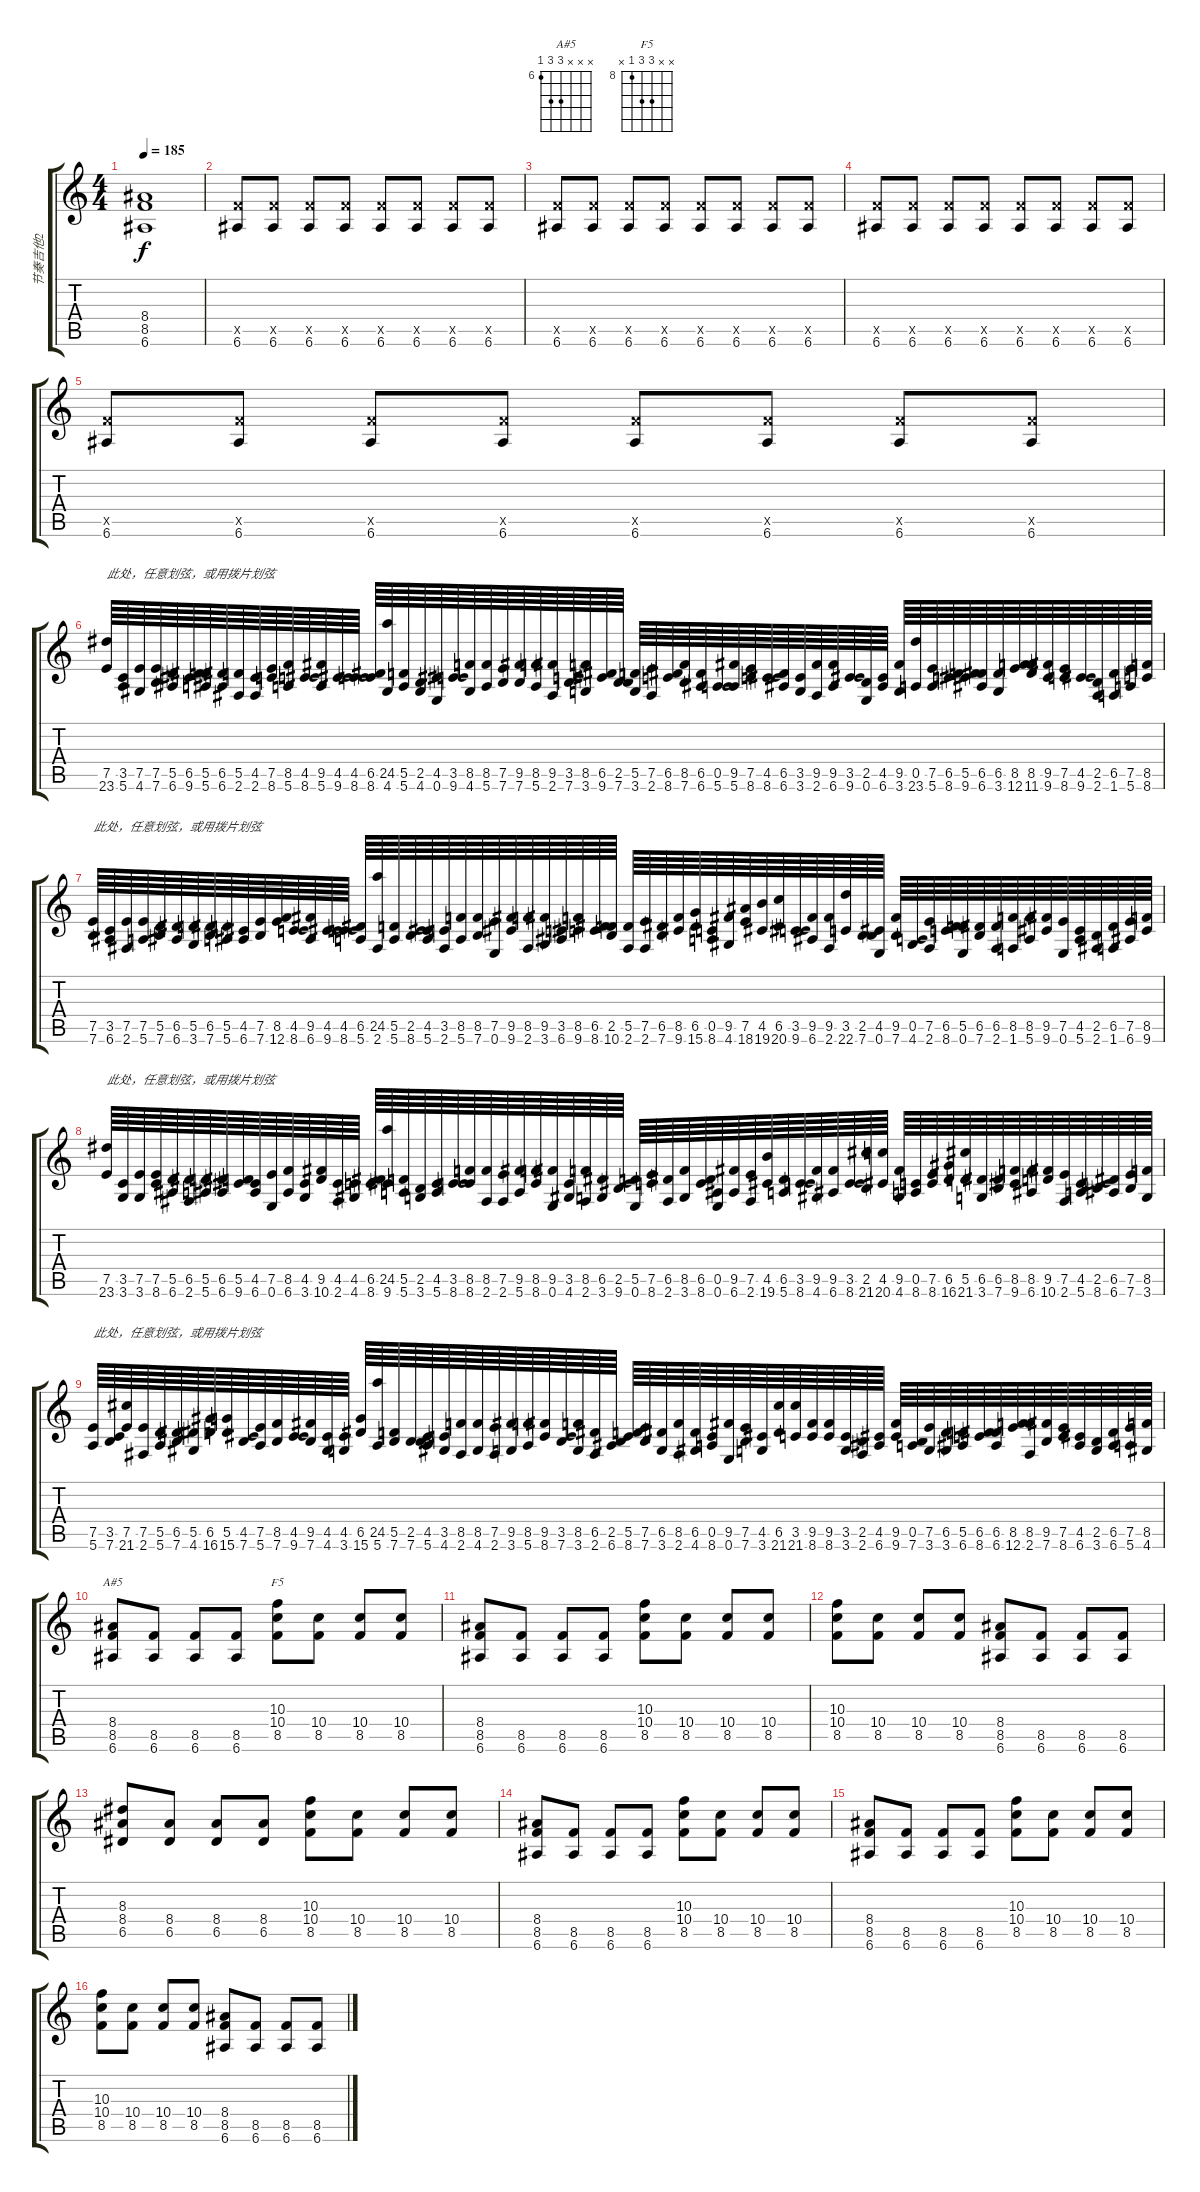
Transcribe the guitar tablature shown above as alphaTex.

\track ("节奏吉他2" "节奏吉他2") {instrument overdrivenguitar}
\staff {score tabs}
\tuning (E4 B3 G3 D3 A2 E2) {hide}
\chord ("A#5" x x x 8 8 6) {firstfret 6}
\chord ("F5" x x 10 10 8 x) {firstfret 8}
\ts (4 4)
\tempo 185
\clef g2
\ks c
(8.4{t} 8.5{t} 6.6{t}).1{dy f} |
(8.5{x} 6.6).8 (8.5{x} 6.6).8 (8.5{x} 6.6).8 (8.5{x} 6.6).8 (8.5{x} 6.6).8 (8.5{x} 6.6).8 (8.5{x} 6.6).8 (8.5{x} 6.6).8 |
(8.5{x} 6.6).8 (8.5{x} 6.6).8 (8.5{x} 6.6).8 (8.5{x} 6.6).8 (8.5{x} 6.6).8 (8.5{x} 6.6).8 (8.5{x} 6.6).8 (8.5{x} 6.6).8 |
(8.5{x} 6.6).8 (8.5{x} 6.6).8 (8.5{x} 6.6).8 (8.5{x} 6.6).8 (8.5{x} 6.6).8 (8.5{x} 6.6).8 (8.5{x} 6.6).8 (8.5{x} 6.6).8 |
(8.5{x} 6.6).8 (8.5{x} 6.6).8 (8.5{x} 6.6).8 (8.5{x} 6.6).8 (8.5{x} 6.6).8 (8.5{x} 6.6).8 (8.5{x} 6.6).8 (8.5{x} 6.6).8 |
(7.5 23.6).64{txt "此处，任意划弦，或用拨片划弦"} (3.5 5.6).64 (7.5 4.6).64 (7.5 7.6).64 (5.5 6.6).64 (6.5 9.6).64 (5.5 5.6).64 (6.5 6.6).64 (5.5 2.6).64 (4.5 2.6).64 (7.5 8.6).64 (8.5 5.6).64 (4.5 8.6).64 (9.5 5.6).64 (4.5 9.6).64 (4.5 8.6).64 (6.5 8.6).64 (24.5 4.6).64 (5.5 5.6).64 (2.5 4.6).64 (4.5 0.6).64 (3.5 9.6).64 (8.5 4.6).64 (8.5 5.6).64 (7.5 7.6).64 (9.5 7.6).64 (8.5 5.6).64 (9.5 2.6).64 (3.5 7.6).64 (8.5 3.6).64 (6.5 9.6).64 (2.5 7.6).64 (5.5 3.6).64 (7.5 2.6).64 (6.5 8.6).64 (8.5 7.6).64 (6.5 6.6).64 (0.5 5.6).64 (9.5 5.6).64 (7.5 8.6).64 (4.5 8.6).64 (6.5 6.6).64 (3.5 3.6).64 (9.5 2.6).64 (9.5 6.6).64 (3.5 9.6).64 (2.5 0.6).64 (4.5 6.6).64 (9.5 3.6).64 (0.5 23.6).64 (7.5 5.6).64 (6.5 8.6).64 (5.5 9.6).64 (6.5 6.6).64 (6.5 3.6).64 (8.5 12.6).64 (8.5 11.6).64 (9.5 9.6).64 (7.5 8.6).64 (4.5 9.6).64 (2.5 2.6).64 (6.5 1.6).64 (7.5 5.6).64 (8.5 8.6).64 |
(7.5 7.6).64{txt "此处，任意划弦，或用拨片划弦"} (3.5 6.6).64 (7.5 2.6).64 (7.5 5.6).64 (5.5 7.6).64 (6.5 6.6).64 (5.5 3.6).64 (6.5 7.6).64 (5.5 5.6).64 (4.5 6.6).64 (7.5 7.6).64 (8.5 12.6).64 (4.5 8.6).64 (9.5 6.6).64 (4.5 9.6).64 (4.5 8.6).64 (6.5 5.6).64 (24.5 2.6).64 (5.5 5.6).64 (2.5 8.6).64 (4.5 5.6).64 (3.5 2.6).64 (8.5 5.6).64 (8.5 7.6).64 (7.5 0.6).64 (9.5 9.6).64 (8.5 2.6).64 (9.5 3.6).64 (3.5 6.6).64 (8.5 9.6).64 (6.5 8.6).64 (2.5 10.6).64 (5.5 2.6).64 (7.5 2.6).64 (6.5 7.6).64 (8.5 9.6).64 (6.5 15.6).64 (0.5 8.6).64 (9.5 4.6).64 (7.5 18.6).64 (4.5 19.6).64 (6.5 20.6).64 (3.5 9.6).64 (9.5 6.6).64 (9.5 2.6).64 (3.5 22.6).64 (2.5 7.6).64 (4.5 0.6).64 (9.5 7.6).64 (0.5 4.6).64 (7.5 2.6).64 (6.5 8.6).64 (5.5 0.6).64 (6.5 7.6).64 (6.5 2.6).64 (8.5 1.6).64 (8.5 5.6).64 (9.5 9.6).64 (7.5 0.6).64 (4.5 5.6).64 (2.5 2.6).64 (6.5 1.6).64 (7.5 6.6).64 (8.5 9.6).64 |
(7.5 23.6).64{txt "此处，任意划弦，或用拨片划弦"} (3.5 3.6).64 (7.5 3.6).64 (7.5 8.6).64 (5.5 6.6).64 (6.5 2.6).64 (5.5 5.6).64 (6.5 6.6).64 (5.5 9.6).64 (4.5 6.6).64 (7.5 0.6).64 (8.5 6.6).64 (4.5 3.6).64 (9.5 10.6).64 (4.5 2.6).64 (4.5 4.6).64 (6.5 8.6).64 (24.5 9.6).64 (5.5 5.6).64 (2.5 3.6).64 (4.5 5.6).64 (3.5 8.6).64 (8.5 8.6).64 (8.5 2.6).64 (7.5 2.6).64 (9.5 5.6).64 (8.5 8.6).64 (9.5 0.6).64 (3.5 4.6).64 (8.5 2.6).64 (6.5 3.6).64 (2.5 9.6).64 (5.5 0.6).64 (7.5 8.6).64 (6.5 2.6).64 (8.5 3.6).64 (6.5 8.6).64 (0.5 0.6).64 (9.5 6.6).64 (7.5 2.6).64 (4.5 19.6).64 (6.5 5.6).64 (3.5 8.6).64 (9.5 4.6).64 (9.5 6.6).64 (3.5 8.6).64 (2.5 21.6).64 (4.5 20.6).64 (9.5 4.6).64 (0.5 8.6).64 (7.5 8.6).64 (6.5 16.6).64 (5.5 21.6).64 (6.5 3.6).64 (6.5 7.6).64 (8.5 9.6).64 (8.5 6.6).64 (9.5 10.6).64 (7.5 2.6).64 (4.5 5.6).64 (2.5 8.6).64 (6.5 6.6).64 (7.5 7.6).64 (8.5 3.6).64 |
(7.5 5.6).64{txt "此处，任意划弦，或用拨片划弦"} (3.5 7.6).64 (7.5 21.6).64 (7.5 2.6).64 (5.5 5.6).64 (6.5 7.6).64 (5.5 4.6).64 (6.5 16.6).64 (5.5 15.6).64 (4.5 7.6).64 (7.5 5.6).64 (8.5 7.6).64 (4.5 9.6).64 (9.5 7.6).64 (4.5 4.6).64 (4.5 3.6).64 (6.5 15.6).64 (24.5 5.6).64 (5.5 7.6).64 (2.5 7.6).64 (4.5 5.6).64 (3.5 4.6).64 (8.5 2.6).64 (8.5 4.6).64 (7.5 2.6).64 (9.5 3.6).64 (8.5 5.6).64 (9.5 8.6).64 (3.5 7.6).64 (8.5 3.6).64 (6.5 2.6).64 (2.5 6.6).64 (5.5 8.6).64 (7.5 7.6).64 (6.5 3.6).64 (8.5 2.6).64 (6.5 4.6).64 (0.5 8.6).64 (9.5 0.6).64 (7.5 7.6).64 (4.5 3.6).64 (6.5 21.6).64 (3.5 21.6).64 (9.5 8.6).64 (9.5 8.6).64 (3.5 3.6).64 (2.5 2.6).64 (4.5 6.6).64 (9.5 9.6).64 (0.5 7.6).64 (7.5 3.6).64 (6.5 3.6).64 (5.5 6.6).64 (6.5 8.6).64 (6.5 6.6).64 (8.5 12.6).64 (8.5 2.6).64 (9.5 7.6).64 (7.5 8.6).64 (4.5 6.6).64 (2.5 3.6).64 (6.5 6.6).64 (7.5 5.6).64 (8.5 4.6).64 |
(8.4 8.5 6.6).8{ch "A#5"} (8.5 6.6).8 (8.5 6.6).8 (8.5 6.6).8 (10.3 10.4 8.5).8{ch "F5"} (10.4 8.5).8 (10.4 8.5).8 (10.4 8.5).8 |
(8.4 8.5 6.6).8 (8.5 6.6).8 (8.5 6.6).8 (8.5 6.6).8 (10.3 10.4 8.5).8 (10.4 8.5).8 (10.4 8.5).8 (10.4 8.5).8 |
(10.3 10.4 8.5).8 (10.4 8.5).8 (10.4 8.5).8 (10.4 8.5).8 (8.4 8.5 6.6).8 (8.5 6.6).8 (8.5 6.6).8 (8.5 6.6).8 |
(8.3 8.4 6.5).8 (8.4 6.5).8 (8.4 6.5).8 (8.4 6.5).8 (10.3 10.4 8.5).8 (10.4 8.5).8 (10.4 8.5).8 (10.4 8.5).8 |
(8.4 8.5 6.6).8 (8.5 6.6).8 (8.5 6.6).8 (8.5 6.6).8 (10.3 10.4 8.5).8 (10.4 8.5).8 (10.4 8.5).8 (10.4 8.5).8 |
(8.4 8.5 6.6).8 (8.5 6.6).8 (8.5 6.6).8 (8.5 6.6).8 (10.3 10.4 8.5).8 (10.4 8.5).8 (10.4 8.5).8 (10.4 8.5).8 |
(10.3 10.4 8.5).8 (10.4 8.5).8 (10.4 8.5).8 (10.4 8.5).8 (8.4 8.5 6.6).8 (8.5 6.6).8 (8.5 6.6).8 (8.5 6.6).8
